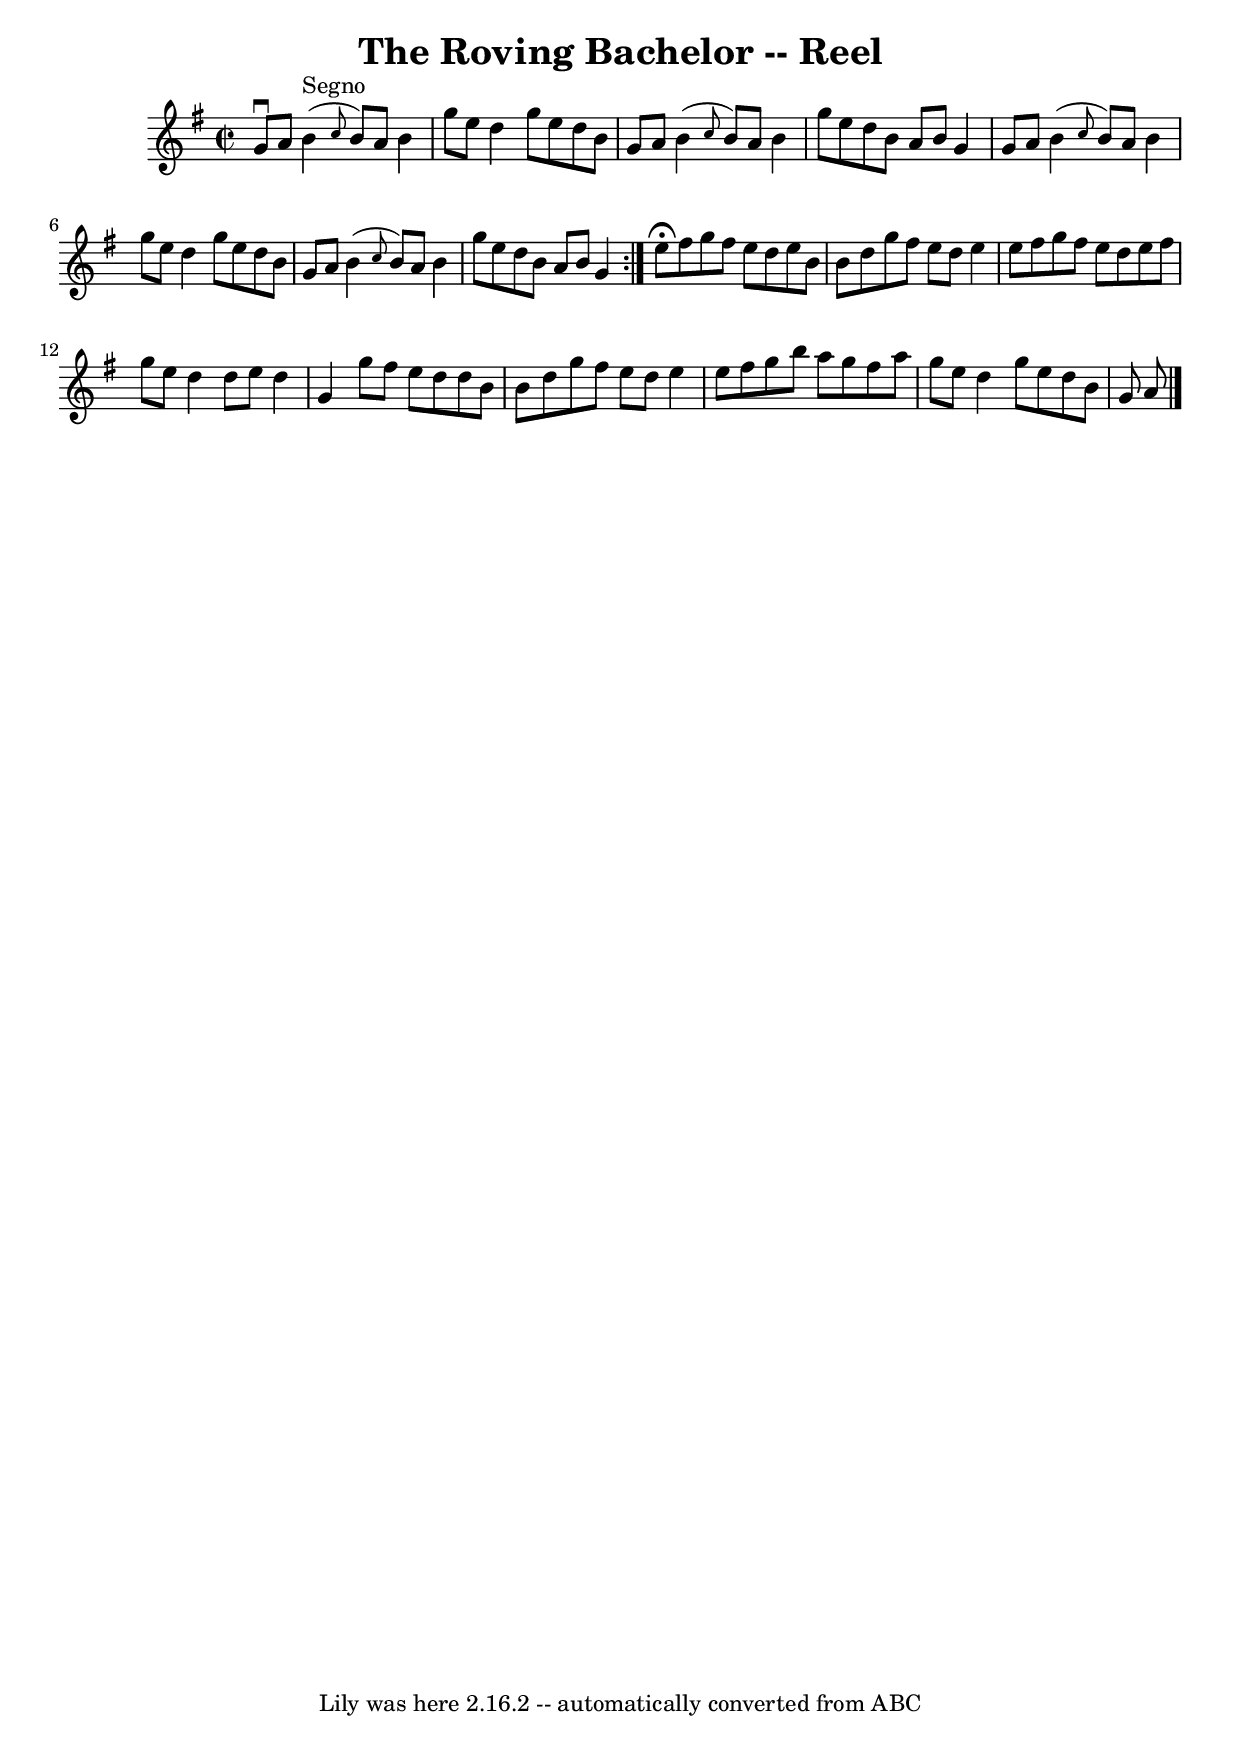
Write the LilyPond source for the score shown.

\version "2.7.40"
\include "Mammoth.ily"
\header {
	%% book = "Ryan's Mammoth Collection"
	crossRefNumber = "1"
	footnotes = ""
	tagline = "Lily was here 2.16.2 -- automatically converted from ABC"
	title = "The Roving Bachelor -- Reel"
}
voicedefault =  {


\repeat volta 2 {
\override Staff.TimeSignature #'style = #'C
 \time 2/2 
\key g \major g'8^\downbow a'8    |
 b'4^"Segno"(
\grace { c''8  } b'8) a'8 b'4 g''8 e''8  |
 d''4    
g''8 e''8 d''8 b'8 g'8 a'8  |
 b'4 (\grace { c''8  } 
 b'8) a'8 b'4 g''8 e''8  |
 d''8 b'8 a'8 b'8    
g'4 g'8 a'8  |
 b'4 (\grace { c''8  } b'8) a'8    
b'4 g''8 e''8  |
 d''4 g''8 e''8 d''8 b'8 g'8    
a'8  |
 b'4 (\grace { c''8  } b'8) a'8 b'4 g''8    
e''8  |
 d''8 b'8 a'8 b'8 g'4    } e''8^\fermata   
fis''8  |
 g''8 fis''8 e''8 d''8 e''8 b'8 b'8 d''8 
 |
 g''8 fis''8 e''8 d''8 e''4 e''8 fis''8  |
  
 g''8 fis''8 e''8 d''8 e''8 fis''8 g''8 e''8  |
   
d''4 d''8 e''8 d''4 g'4  |
 g''8 fis''8 e''8    
d''8 d''8 b'8 b'8 d''8  |
 g''8 fis''8 e''8 d''8   
 e''4 e''8 fis''8  |
 g''8 b''8 a''8 g''8 fis''8    
a''8 g''8 e''8  |
 d''4 g''8 e''8 d''8 b'8 g'8    
a'8    \bar "|."   
}

\score{
    <<

	\context Staff="default"
	{
	    \voicedefault 
	}

    >>
	\layout {
	}
	\midi {}
}
